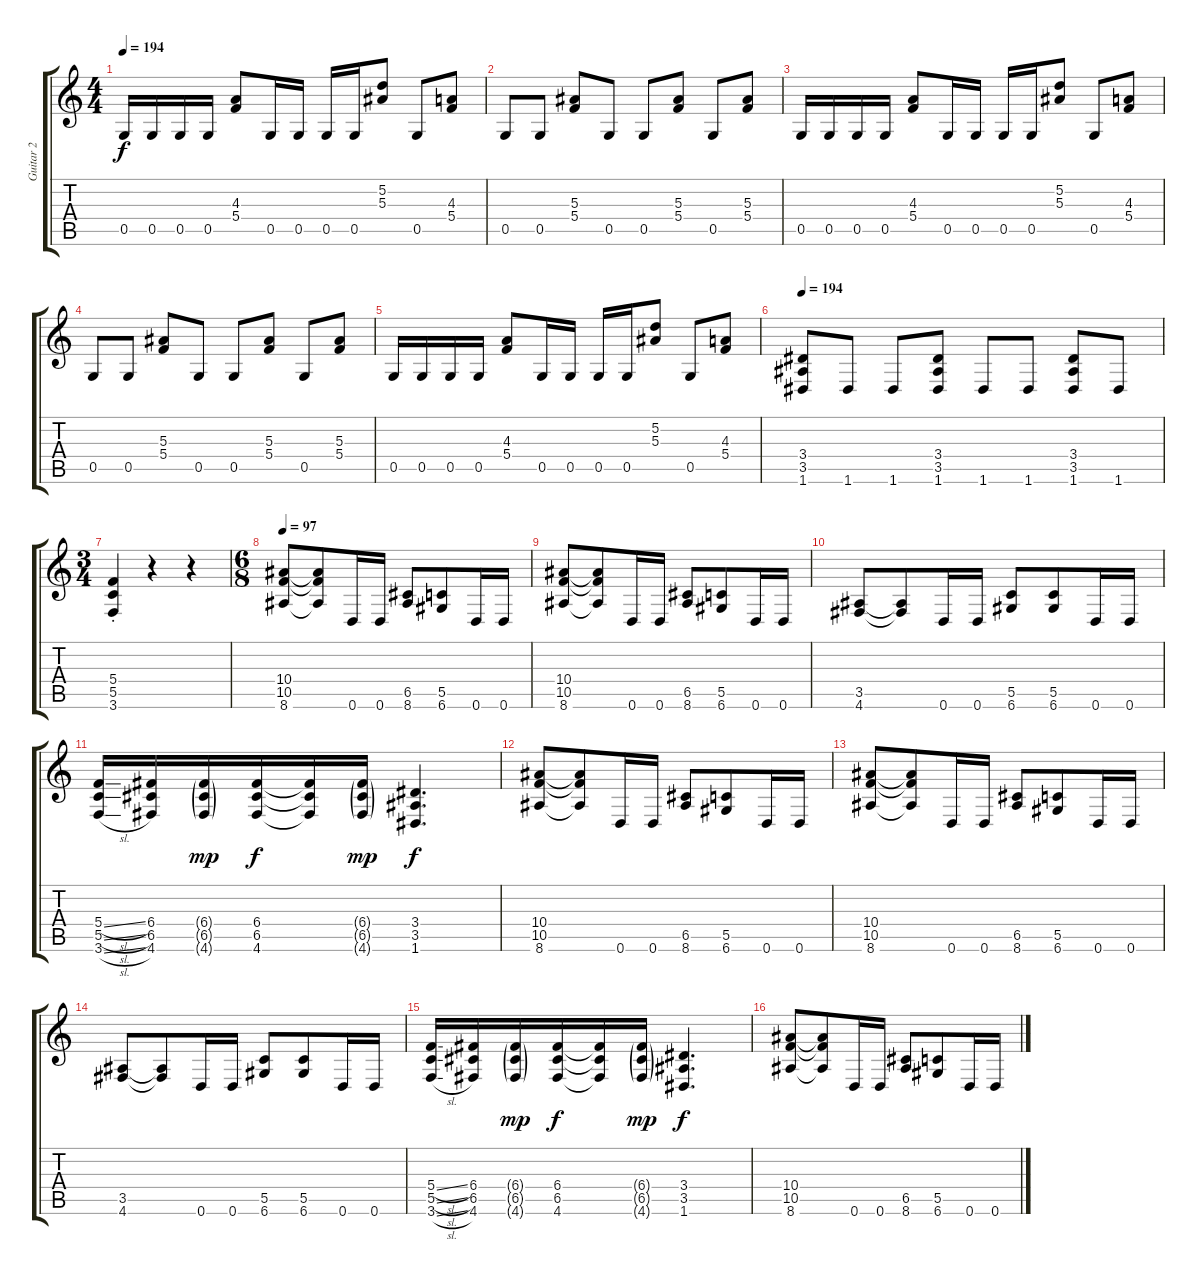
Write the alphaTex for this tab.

\track ("Guitar 2" "Guitar 2") {instrument distortionguitar}
\staff {score tabs}
\tuning (D4 A3 F3 C3 G2 D2) {hide}
\ts (4 4)
\tempo 194
\clef g2
\ks c
0.5.16{dy f} 0.5.16 0.5.16 0.5.16 (4.3 5.4).8 0.5.16 0.5.16 0.5.16 0.5.16 (5.2 5.3).8 0.5.8 (4.3 5.4).8 |
0.5.8 0.5.8 (5.3 5.4).8 0.5.8 0.5.8 (5.3 5.4).8 0.5.8 (5.3 5.4).8 |
0.5.16 0.5.16 0.5.16 0.5.16 (4.3 5.4).8 0.5.16 0.5.16 0.5.16 0.5.16 (5.2 5.3).8 0.5.8 (4.3 5.4).8 |
0.5.8 0.5.8 (5.3 5.4).8 0.5.8 0.5.8 (5.3 5.4).8 0.5.8 (5.3 5.4).8 |
0.5.16 0.5.16 0.5.16 0.5.16 (4.3 5.4).8 0.5.16 0.5.16 0.5.16 0.5.16 (5.2 5.3).8 0.5.8 (4.3 5.4).8 |
\tempo 194
(3.4 3.5 1.6).8 1.6.8 1.6.8 (3.4 3.5 1.6).8 1.6.8 1.6.8 (3.4 3.5 1.6).8 1.6.8 |
\ts (3 4)
(5.4{st} 5.5 3.6).4 r.4 r.4 |
\ts (6 8)
\tempo 97
(10.4 10.5 8.6).8 (10.4{t} 10.5{t} 8.6{t}).8 0.6.16 0.6.16 (6.5 8.6).8 (5.5 6.6).8 0.6.16 0.6.16 |
(10.4 10.5 8.6).8 (10.4{t} 10.5{t} 8.6{t}).8 0.6.16 0.6.16 (6.5 8.6).8 (5.5 6.6).8 0.6.16 0.6.16 |
(3.5 4.6).8 (3.5{t} 4.6{t}).8 0.6.16 0.6.16 (5.5 6.6).8 (5.5 6.6).8 0.6.16 0.6.16 |
(5.4{sl} 5.5{sl} 3.6{sl}).16 (6.4 6.5 4.6).16 (6.4{g} 6.5{g} 4.6{g}).16{dy mp} (6.4 6.5 4.6).16{dy f} (6.4{t} 6.5{t} 4.6{t}).16 (6.4{g} 6.5{g} 4.6{g}).16{dy mp} (3.4 3.5 1.6).4{d dy f} |
(10.4 10.5 8.6).8 (10.4{t} 10.5{t} 8.6{t}).8 0.6.16 0.6.16 (6.5 8.6).8 (5.5 6.6).8 0.6.16 0.6.16 |
(10.4 10.5 8.6).8 (10.4{t} 10.5{t} 8.6{t}).8 0.6.16 0.6.16 (6.5 8.6).8 (5.5 6.6).8 0.6.16 0.6.16 |
(3.5 4.6).8 (3.5{t} 4.6{t}).8 0.6.16 0.6.16 (5.5 6.6).8 (5.5 6.6).8 0.6.16 0.6.16 |
(5.4{sl} 5.5{sl} 3.6{sl}).16 (6.4 6.5 4.6).16 (6.4{g} 6.5{g} 4.6{g}).16{dy mp} (6.4 6.5 4.6).16{dy f} (6.4{t} 6.5{t} 4.6{t}).16 (6.4{g} 6.5{g} 4.6{g}).16{dy mp} (3.4 3.5 1.6).4{d dy f} |
(10.4 10.5 8.6).8 (10.4{t} 10.5{t} 8.6{t}).8 0.6.16 0.6.16 (6.5 8.6).8 (5.5 6.6).8 0.6.16 0.6.16
